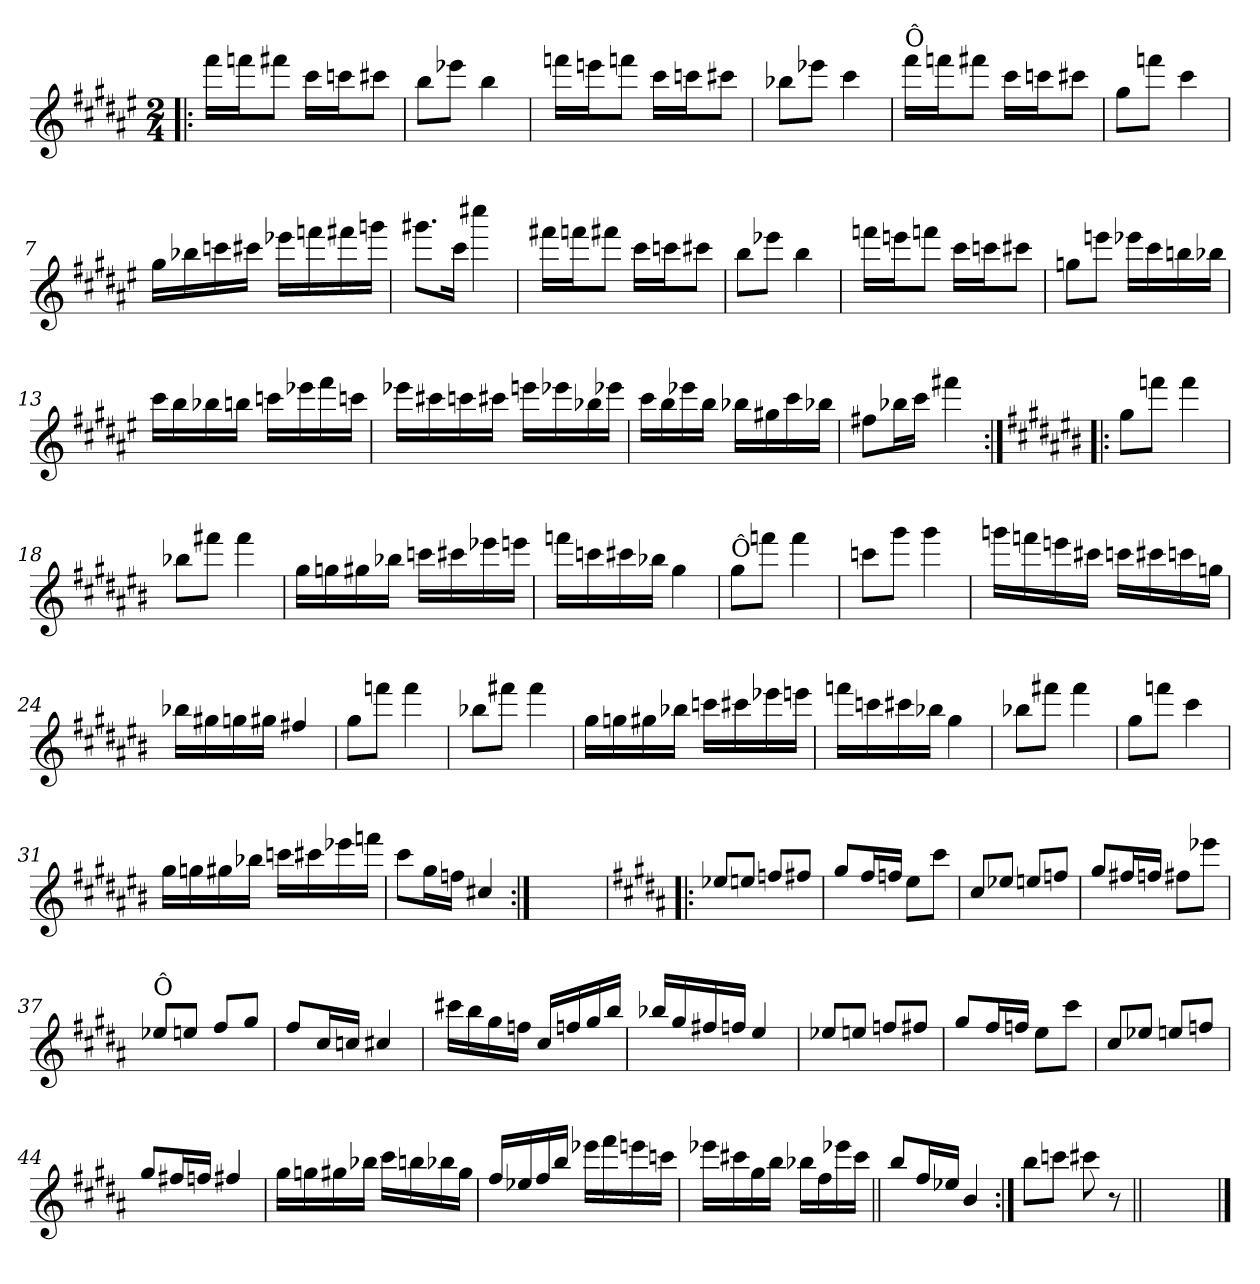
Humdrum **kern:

**kern
*part1
*staff1
*clefG2
*k[f#c#g#d#a#e#]
*F#:
*M2/4
=1!|:
16fff#\LL
16fffn\J
8fff#X\J
16ccc#\LL
16cccn\J
8ccc#X\J
=2
8bb\L
8eee-X\J
4bb\
=3
16fffn\LL
16eeen\J
8fffn\J
16ccc#\LL
16cccn\J
8ccc#X\J
=4
8bb-X\L
8eee-X\J
4ccc#\
!!LO:LB:g=z
=5
!LO:TX:a:t=Ô
16fff#\LL
16fffn\J
8fff#X\J
16ccc#\LL
16cccn\J
8ccc#X\J
=6
8gg#\L
8fffn\J
4ccc#\
=7
16gg#\LL
16bb-X\
16cccn\
16ccc#X\JJ
16eee-X\LL
16fffn\
16fff#X\
16gggn\JJ
=8
8.ggg#X\L
16ccc#\Jk
4cccc#X\
!!LO:LB:g=z
=9
16fff#X\LL
16fffn\J
8fff#X\J
16ccc#\LL
16cccn\J
8ccc#X\J
=10
8bb\L
8eee-X\J
4bb\
=11
16fffn\LL
16eeen\J
8fffn\J
16ccc#\LL
16cccn\J
8ccc#X\J
=12
8ggn\L
8eeen\J
16eee-X\LL
16ccc#\
16bbn\
16bb-X\JJ
!!LO:LB:g=z
=13
16ccc#\LL
16bb\
16bb-X\
16bbn\JJ
16cccn\LL
16eee-X\
16fff#\
16cccn\JJ
=14
16eee-X\LL
16ccc#X\
16cccn\
16ccc#X\JJ
16eeen\LL
16eee-X\
16bb-X\
16eee-X\JJ
=15
16ccc#\LL
16bb\
16eee-X\
16bb\JJ
16bb-X\LL
16gg#X\
16ccc#\
16bb-X\JJ
=16
8ff#X\L
16bb-X\L
16ccc#\JJ
4fff#X\
!!LO:LB:g=z
=17:|!|:
*k[f#c#g#d#a#e#b#]
*C#:
8gg#\L
8fffn\J
4fff\
=18
8bb-X\L
8fff#X\J
4fff#\
=19
16gg#\LL
16ggn\
16gg#X\
16bb-X\JJ
16cccn\LL
16ccc#X\
16eee-X\
16eeen\JJ
=20
16fffn\LL
16cccn\
16ccc#X\
16bb-X\JJ
4gg#\
!!LO:LB:g=z
=21
!LO:TX:a:t=Ô
8gg#\L
8fffn\J
4fff\
=22
8cccn\L
8ggg#\J
4ggg#\
=23
16gggn\LL
16fffn\
16eeen\
16ccc#X\JJ
16cccn\LL
16ccc#X\
16cccn\
16ggn\JJ
=24
16bb-X\LL
16gg#X\
16ggn\
16gg#X\JJ
4ff#X/
!!LO:LB:g=z
=25
8gg#\L
8fffn\J
4fff\
=26
8bb-X\L
8fff#X\J
4fff#\
=27
16gg#\LL
16ggn\
16gg#X\
16bb-X\JJ
16cccn\LL
16ccc#X\
16eee-X\
16eeen\JJ
=28
16fffn\LL
16cccn\
16ccc#X\
16bb-X\JJ
4gg#\
=29
8bb-X\L
8fff#X\J
4fff#\
!!LO:LB:g=z
=30
8gg#\L
8fffn\J
4ccc#\
=31
16gg#\LL
16ggn\
16gg#X\
16bb-X\JJ
16cccn\LL
16ccc#X\
16eee-X\
16fffn\JJ
=32
8ccc#\L
16gg#\L
16ffn\JJ
4cc#X/
=32X321:|!
2ryy
!!LO:LB:g=z
=33!|:
*k[f#c#g#d#a#]
*B:
8ee-X/L
8een/J
8ffn/L
8ff#X/J
=34
8gg#/L
16ff#/L
16ffn/JJ
8ee\L
8ccc#\J
=35
8cc#/L
8ee-X/J
8een/L
8ffn/J
=36
8gg#/L
16ff#X/L
16ffn/JJ
8ff#X\L
8eee-X\J
=37
!LO:TX:a:t=Ô
8ee-X/L
8een/J
8ff#/L
8gg#/J
!!LO:PB:g=z
=38
8ff#/L
16cc#/L
16ccn/JJ
4cc#X/
=39
16ccc#X\LL
16bb\
16gg#\
16ffn\JJ
16cc#/LL
16ffn/
16gg#/
16bb/JJ
=40
16bb-X/LL
16gg#/
16ff#X/
16ffn/JJ
4ee/
=41
8ee-X/L
8een/J
8ffn/L
8ff#X/J
!!LO:LB:g=z
=42
8gg#/L
16ff#/L
16ffn/JJ
8ee\L
8ccc#\J
=43
8cc#/L
8ee-X/J
8een/L
8ffn/J
=44
8gg#/L
16ff#X/L
16ffn/JJ
4ff#X/
=45
16gg#\LL
16ggn\
16gg#X\
16bb-X\JJ
16ccc#\LL
16bbn\
16bb-X\
16gg#\JJ
!!LO:LB:g=z
=46
16ff#/LL
16ee-X/
16ff#/
16bb/JJ
16eee-X\LL
16fff#\
16eeen\
16cccn\JJ
=47
16eee-X\LL
16ccc#X\
16gg#\
16bb\JJ
16bb-X\LL
16ff#\
16eee-X\
16ccc#\JJ
=48||
8bb/L
16ff#/L
16ee-X/JJ
4b/
=49:|!
8bb\L
8cccn\J
8ccc#X\
8r
=50||
2ryy
==
*-
